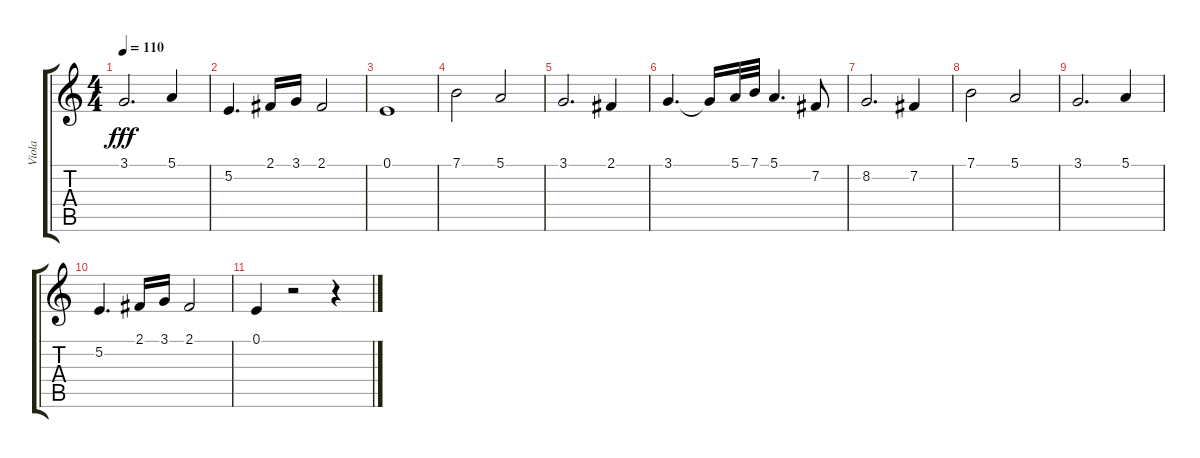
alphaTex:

\track ("Viola" "Viola") {instrument viola}
\staff {score tabs}
\tuning (E4 B3 G3 D3 A2 E2) {hide}
\ts (4 4)
\tempo 110
\clef g2
\ks c
3.1.2{d dy fff} 5.1.4 |
5.2.4{d} 2.1.16 3.1.16 2.1.2 |
0.1.1 |
7.1.2 5.1.2 |
3.1.2{d} 2.1.4 |
3.1.4{d} 3.1{t}.16 5.1.32 7.1.32 5.1.4{d} 7.2.8 |
8.2.2{d} 7.2.4 |
7.1.2 5.1.2 |
3.1.2{d} 5.1.4 |
5.2.4{d} 2.1.16 3.1.16 2.1.2 |
0.1.4 r.2 r.4
